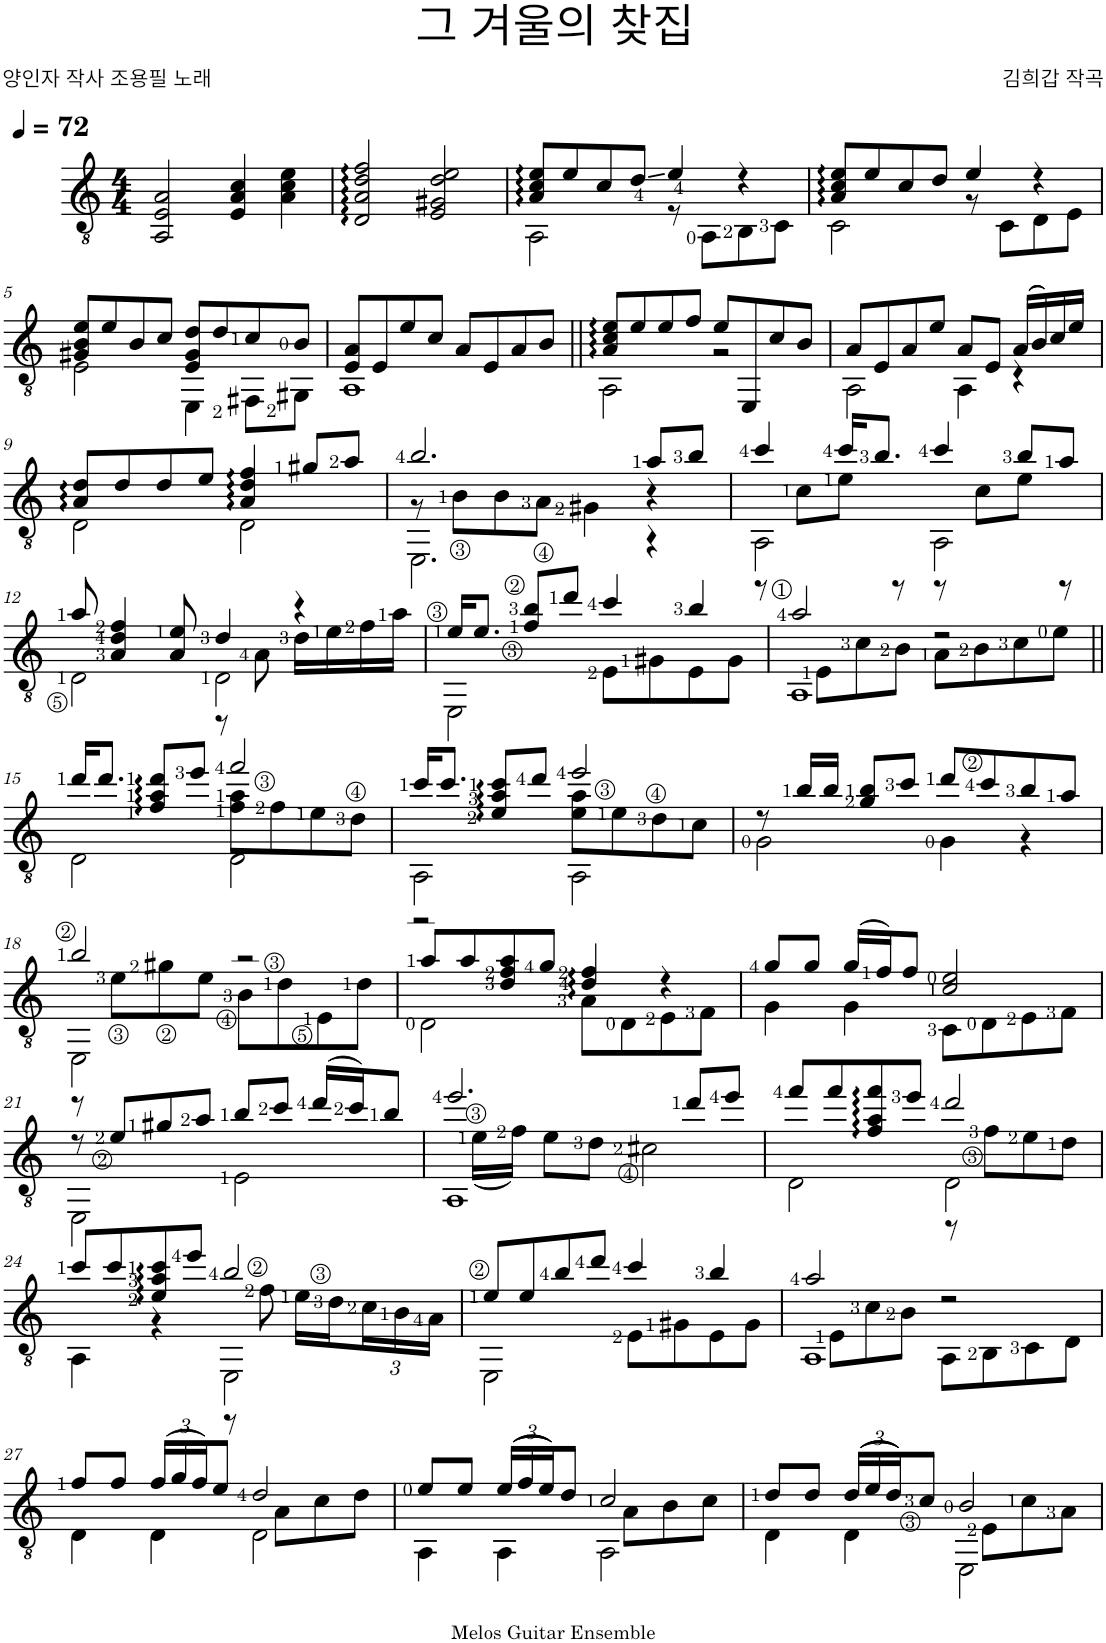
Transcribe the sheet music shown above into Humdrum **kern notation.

**kern
*part1
*staff1
*I"클래식 기타
*clefGv2
*k[]
*M4/4
*MM72
=1
2AA/ 2E/ 2A/
4E/ 4A/ 4c/
4A\ 4c\ 4e\
=2
2D/ 2A/ 2d/ 2f/
2E/ 2G#X/ 2d/ 2e/
=3
*^
8A/ 8c/ 8e/L	2AA\
8e/	.
8c/	.
8d/J	.
4e/	8r
.	8AA\L
4r	8BB\
.	8C\J
=4	=4
8A/ 8c/ 8e/L	2C\
8e/	.
8c/	.
8d/J	.
4e/	8r
.	8C\L
4r	8D\
.	8E\J
!!LO:LB:g=z	!!
=5	=5
8G#X/ 8B/ 8e/L	2E\
8e/	.
8B/	.
8c/J	.
8E/ 8G#/ 8d/L	4EE\
8d/	.
8c/	8FF#X\L
8B/J	8GG#X\J
=6	=6
8E/ 8A/L	1AA
8E/	.
8e/	.
8c/J	.
8A/L	.
8E/	.
8A/	.
8B/J	.
=7||	=7||
8A/ 8c/ 8e/L	2AA\
8e/	.
8e/	.
8f/J	.
8e/L	2r
8EE/	.
8c/	.
8B/J	.
=8	=8
8A/L	2AA\
8E/	.
8A/	.
8e/J	.
8A/L	4AA\
8E/J	.
((16A/LL	4r
16B/))	.
16c/	.
16e/JJ	.
!!LO:LB:g=z	!!
=9	=9
8A/ 8d/L	2D\
8d/	.
8d/	.
8e/J	.
4A/ 4d/ 4f/	2D\
8g#X/L	.
8a/J	.
=10	=10
*	*^
2.b/	8r	2.EE\
.	8B\L	.
.	8B\	.
.	8A\J	.
.	4G#X\	.
8a/L	4r	4r
8b/J	.	.
=11	=11	=11
4cc/	2AA\	8r
.	.	8c\L
16cc/KL	.	8e\J
8.b/J	.	.
.	.	8r
4cc/	2AA\	8r
.	.	8c\L
8b/L	.	8e\J
8a/J	.	8r
!!LO:LB:g=z	!!	!!
=12	=12	=12
8a/	2D\	2ryy
4A/ 4d/ 4f/	.	.
8A/ 8e/	.	.
4d/	2D\	8r
.	.	8A\
4r	.	16d\LL
.	.	16e\
.	.	16f\
.	.	16a\JJ
*	*v	*v
=13	=13
16e/KL	2EE\
8.e/J	.
8f/ 8b/L	.
8dd/J	.
4cc/	8E\L
.	8G#X\
4b/	8E\
.	8G#\J
=14	=14
*	*^
2a/	1AA	8ryy
.	.	8E\L
.	.	8c\
.	.	8B\J
2r	.	8A\L
.	.	8B\
.	.	8c\
.	.	8e\J
!!LO:LB:g=z	!!	!!
=15||	=15||	=15||
16dd/KL	2D\	2ryy
8.dd/J	.	.
8f/ 8a/ 8dd/L	.	.
8ee/J	.	.
2ff/	2D\	8f\ 8a\L
.	.	8f\
.	.	8e\
.	.	8d\J
=16	=16	=16
16cc/KL	2AA\	2r
8.cc/J	.	.
8e/ 8a/ 8cc/L	.	.
8dd/J	.	.
2ee/	2AA\	8e\ 8a\L
.	.	8e\
.	.	8d\
.	.	8c\J
*	*v	*v
=17	=17
8r	2G\
16b/LL	.
16b/JJ	.
8g/ 8b/L	.
8cc/J	.
8dd/L	4G\
8cc/	.
8b/	4r
8a/J	.
!!LO:LB:g=z	!!
=18	=18
*	*^
2b/	2EE\	8r
.	.	8e\L
.	.	8g#X\
.	.	8e\J
2r	2ryy	8B\L
.	.	8d\
.	.	8E\
.	.	8d\J
*	*v	*v
=19	=19
8a/L	2D\
8a/	.
8d/ 8f/ 8a/	.
8g/J	.
4d/ 4f/	8A\L
.	8D\
4r	8E\
.	8F\J
=20	=20
8g/L	4G\
8g/J	.
(16g/LL	4G\
16f/J)	.
8f/J	.
2c/ 2e/	8C\L
.	8D\
.	8E\
.	8F\J
!!LO:LB:g=z	!!
=21	=21
8r	2EE\
8e/L	.
8g#X/	.
8a/J	.
8b/L	2E\
8cc/J	.
(16dd/LL	.
16cc/J)	.
8b/J	.
=22	=22
*	*^
2.ee/	1AA	8ryy
.	.	(16e\LL
.	.	16f\JJ)
.	.	8e\L
.	.	8d\J
.	.	2c#X\
8dd/L	.	.
8ee/J	.	.
=23	=23	=23
8ff/L	2D\	2ryy
8ff/	.	.
8f/ 8a/ 8ff/	.	.
8ee/J	.	.
2dd/	2D\	8r
.	.	8f\L
.	.	8e\
.	.	8d\J
!!LO:LB:g=z	!!	!!
=24	=24	=24
8cc/L	4AA\	2ryy
8cc/	.	.
8e/ 8a/ 8cc/	4r	.
8ee/J	.	.
2b/	2EE\	8r
.	.	8f\
.	.	16e\LL
.	.	16d\
*	*	*Xbrackettup
.	.	24c\
.	.	24B\
.	.	24A\JJ
*	*v	*v
=25	=25
8e/L	2EE\
8e/	.
8b/	.
8dd/J	.
4cc/	8E\L
.	8G#X\
4b/	8E\
.	8G#\J
=26	=26
*	*^
2a/	1AA	8ryy
.	.	8E\L
.	.	8c\
.	.	8B\J
2r	.	8AA\L
.	.	8BB\
.	.	8C\
.	.	8D\J
!!LO:LB:g=z	!!	!!
=27	=27	=27
8f/L	4D\	8ryy
*	*v	*v
8f/J	.
(24f/LL	4D\
24g/	.
24f/J)	.
8e/J	.
2d/	2D\
*	*^
.	.	8A\L
.	.	8c\
.	.	8d\J
=28	=28	=28
8e/L	4AA\	8ryy
*	*v	*v
8e/J	.
((24e/LL	4AA\
24f/	.
24e/J))	.
8d/J	.
2c/	2AA\
*	*^
.	.	8A\L
.	.	8B\
.	.	8c\J
=29	=29	=29
8d/L	4D\	8ryy
*	*v	*v
8d/J	.
((24d/LL	4D\
24e/	.
24d/J))	.
8c/J	.
2B/	2EE\
*	*^
.	.	8E\L
.	.	8c\
.	.	8A\J
*v	*v	*v
=
*-
